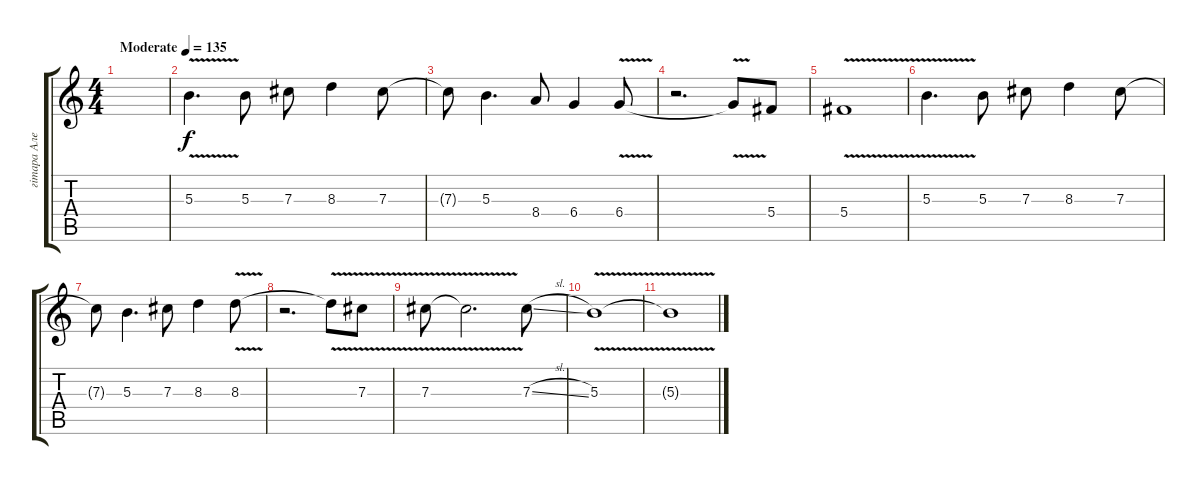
\track ("гiтара Алесь" "гiтара Але") {instrument overdrivenguitar}
\staff {score tabs}
\tuning (Eb4 Bb3 Gb3 Db3 Ab2 Eb2) {hide}
\ts (4 4)
\tempo (135 "Moderate")
\clef g2
\ks c
|
5.3{v}.4{d} 5.3.8 7.3.8 8.3.4 7.3.8 |
7.3{t}.8 5.3.4{d} 8.4.8 6.4.4 6.4{v}.8 |
r.2{d} 6.4{t}.8 5.4.8 |
5.4{v}.1 |
5.3{v}.4{d} 5.3.8 7.3.8 8.3.4 7.3.8 |
7.3{t}.8 5.3.4{d} 7.3.8 8.3.4 8.3{v}.8 |
r.2{d} 8.3{t}.8 7.3{v}.8 |
7.3{v}.8 7.3{t}.2{d} 7.3{sl}.8 |
5.3{v}.1 |
5.3{t}.1{dy f}
